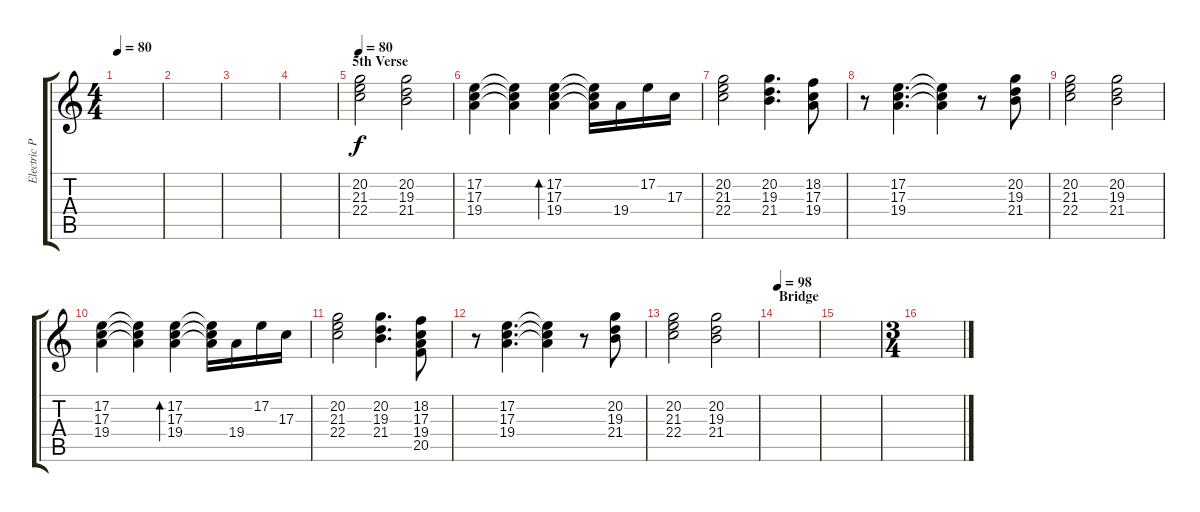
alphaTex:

\track ("Electric Piano" "Electric P") {instrument electricpiano1}
\staff {score tabs}
\tuning (E4 B3 G3 D3 A2 E2) {hide}
\ts (4 4)
\tempo 80
\clef g2
\ks c
|
|
|
|
\section ("" "5th Verse")
\tempo 80
(20.2 21.3 22.4).2 (20.2 19.3 21.4).2 |
(17.2 17.3 19.4).4 (17.2{t} 17.3{t} 19.4{t}).4 (17.2 17.3 19.4).4{bd 240} (17.2{t} 17.3{t} 19.4{t}).16 19.4.16 17.2.16 17.3.16 |
(20.2 21.3 22.4).2 (20.2 19.3 21.4).4{d} (18.2 17.3 19.4).8 |
r.8 (17.2 17.3 19.4).4{d} (17.2{t} 17.3{t} 19.4{t}).4 r.8 (20.2 19.3 21.4).8 |
(20.2 21.3 22.4).2 (20.2 19.3 21.4).2 |
(17.2 17.3 19.4).4 (17.2{t} 17.3{t} 19.4{t}).4 (17.2 17.3 19.4).4{bd 240} (17.2{t} 17.3{t} 19.4{t}).16 19.4.16 17.2.16 17.3.16 |
(20.2 21.3 22.4).2 (20.2 19.3 21.4).4{d} (18.2 17.3 19.4 20.5).8 |
r.8 (17.2 17.3 19.4).4{d} (17.2{t} 17.3{t} 19.4{t}).4 r.8 (20.2 19.3 21.4).8 |
(20.2 21.3 22.4).2 (20.2 19.3 21.4).2 |
\section ("" "Bridge")
\tempo 98
|
|
\ts (3 4)
